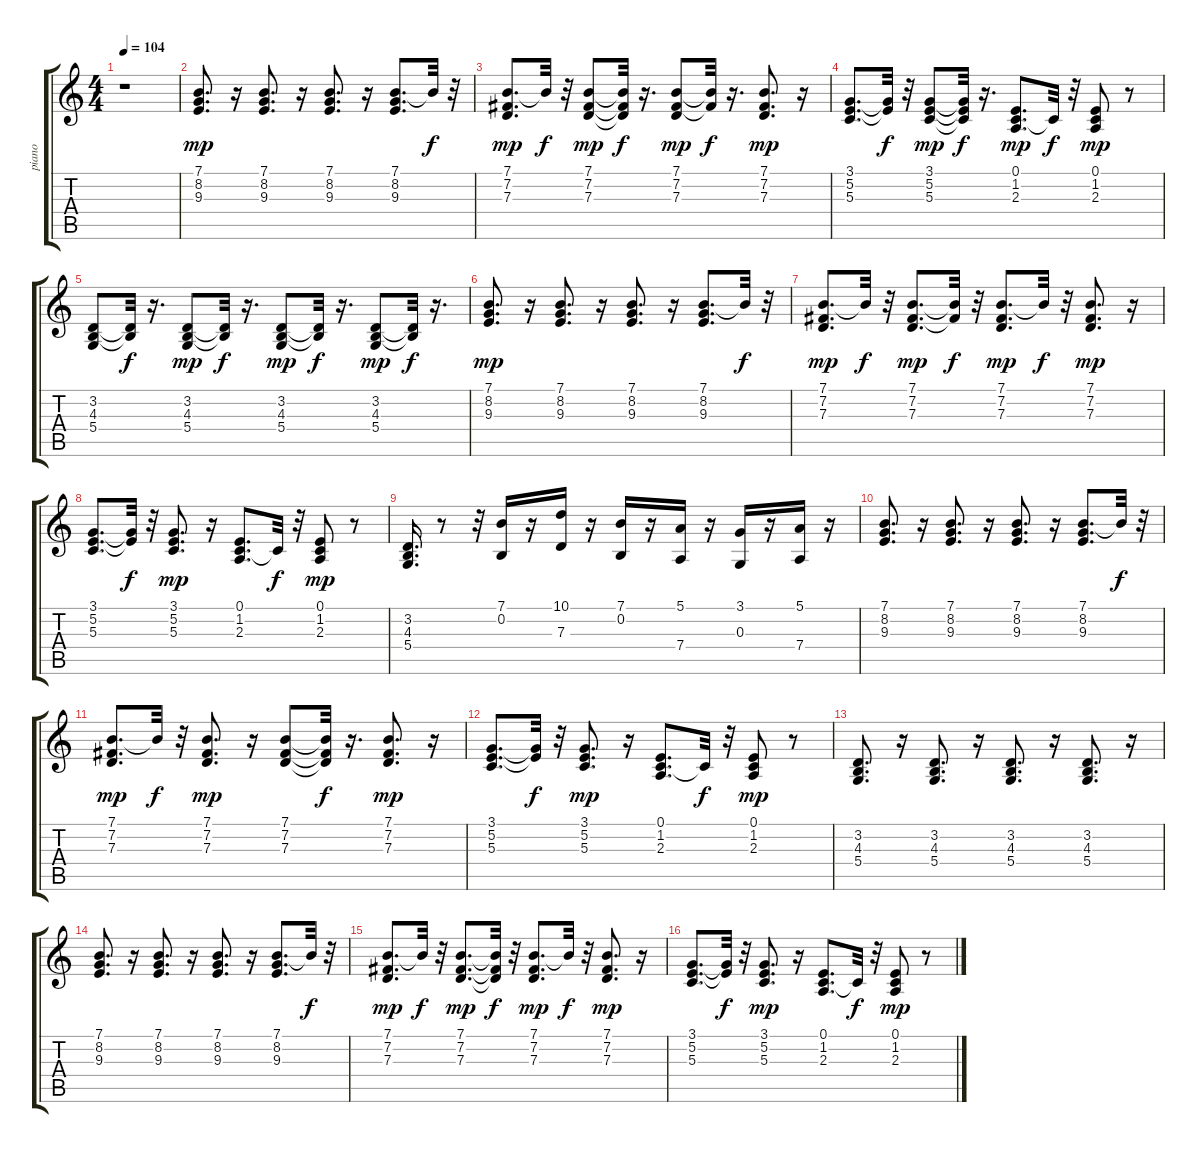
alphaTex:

\track ("piano" "piano") {instrument acousticgrandpiano}
\staff {score tabs}
\tuning (E4 B3 G3 D3 A2 E2) {hide}
\ts (4 4)
\tempo 104
\clef g2
\ks c
r.1{dy mp} |
(7.1 8.2 9.3).8{d} r.16 (7.1 8.2 9.3).8{d} r.16 (7.1 8.2 9.3).8{d} r.16 (7.1 8.2 9.3).8{d} 7.1{t}.32{dy f} r.32 |
(7.1 7.2 7.3).8{d dy mp} 7.1{t}.32{dy f} r.32 (7.1 7.2 7.3).8{dy mp} (7.1{t} 7.2{t} 7.3{t}).32{dy f} r.16{d} (7.1 7.2 7.3).8{dy mp} (7.1{t} 7.2{t}).32{dy f} r.16{d} (7.1 7.2 7.3).8{d dy mp} r.16 |
(3.1 5.2 5.3).8{d} (3.1{t} 5.2{t}).32{dy f} r.32 (3.1 5.2 5.3).8{dy mp} (3.1{t} 5.2{t} 5.3{t}).32{dy f} r.16{d} (0.1 1.2 2.3).8{d dy mp} 1.2{t}.32{dy f} r.32 (0.1 1.2 2.3).8{dy mp} r.8 |
(3.2 4.3 5.4).8 (3.2{t} 4.3{t}).32{dy f} r.16{d} (3.2 4.3 5.4).8{dy mp} (3.2{t} 4.3{t}).32{dy f} r.16{d} (3.2 4.3 5.4).8{dy mp} (3.2{t} 4.3{t}).32{dy f} r.16{d} (3.2 4.3 5.4).8{dy mp} (3.2{t} 4.3{t}).32{dy f} r.16{d} |
(7.1 8.2 9.3).8{d dy mp} r.16 (7.1 8.2 9.3).8{d} r.16 (7.1 8.2 9.3).8{d} r.16 (7.1 8.2 9.3).8{d} 7.1{t}.32{dy f} r.32 |
(7.1 7.2 7.3).8{d dy mp} 7.1{t}.32{dy f} r.32 (7.1 7.2 7.3).8{d dy mp} (7.1{t} 7.2{t}).32{dy f} r.32 (7.1 7.2 7.3).8{d dy mp} 7.1{t}.32{dy f} r.32 (7.1 7.2 7.3).8{d dy mp} r.16 |
(3.1 5.2 5.3).8{d} (3.1{t} 5.2{t}).32{dy f} r.32 (3.1 5.2 5.3).8{d dy mp} r.16 (0.1 1.2 2.3).8{d} 1.2{t}.32{dy f} r.32 (0.1 1.2 2.3).8{dy mp} r.8 |
(3.2 4.3 5.4).16{d} r.8 r.32 (7.1 0.2).16 r.16 (10.1 7.3).16 r.16 (7.1 0.2).16 r.16 (5.1 7.4).16 r.16 (3.1 0.3).16 r.16 (5.1 7.4).16 r.16 |
(7.1 8.2 9.3).8{d} r.16 (7.1 8.2 9.3).8{d} r.16 (7.1 8.2 9.3).8{d} r.16 (7.1 8.2 9.3).8{d} 7.1{t}.32{dy f} r.32 |
(7.1 7.2 7.3).8{d dy mp} 7.1{t}.32{dy f} r.32 (7.1 7.2 7.3).8{d dy mp} r.16 (7.1 7.2 7.3).8 (7.1{t} 7.2{t} 7.3{t}).32{dy f} r.16{d} (7.1 7.2 7.3).8{d dy mp} r.16 |
(3.1 5.2 5.3).8{d} (3.1{t} 5.2{t}).32{dy f} r.32 (3.1 5.2 5.3).8{d dy mp} r.16 (0.1 1.2 2.3).8{d} 1.2{t}.32{dy f} r.32 (0.1 1.2 2.3).8{dy mp} r.8 |
(3.2 4.3 5.4).8{d} r.16 (3.2 4.3 5.4).8{d} r.16 (3.2 4.3 5.4).8{d} r.16 (3.2 4.3 5.4).8{d} r.16 |
(7.1 8.2 9.3).8{d} r.16 (7.1 8.2 9.3).8{d} r.16 (7.1 8.2 9.3).8{d} r.16 (7.1 8.2 9.3).8{d} 7.1{t}.32{dy f} r.32 |
(7.1 7.2 7.3).8{d dy mp} 7.1{t}.32{dy f} r.32 (7.1 7.2 7.3).8{d dy mp} (7.1{t} 7.2{t} 7.3{t}).32{dy f} r.32 (7.1 7.2 7.3).8{d dy mp} 7.1{t}.32{dy f} r.32 (7.1 7.2 7.3).8{d dy mp} r.16 |
(3.1 5.2 5.3).8{d} (3.1{t} 5.2{t}).32{dy f} r.32 (3.1 5.2 5.3).8{d dy mp} r.16 (0.1 1.2 2.3).8{d} 1.2{t}.32{dy f} r.32 (0.1 1.2 2.3).8{dy mp} r.8
